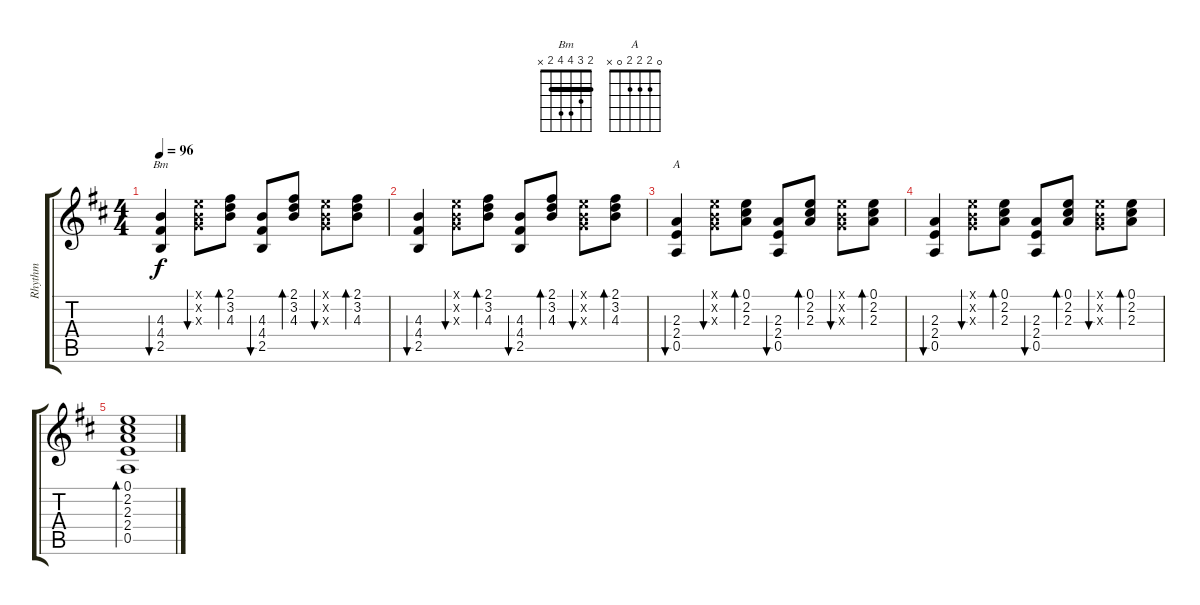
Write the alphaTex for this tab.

\track ("Rhythm" "Rhythm") {instrument acousticguitarnylon}
\staff {score tabs}
\tuning (E4 B3 G3 D3 A2 E2) {hide}
\chord ("Bm" 2 3 4 4 2 x) {barre 2}
\chord ("A" 0 2 2 2 0 x)
\ts (4 4)
\tempo 96
\clef g2
\ks bminor
(4.3 4.4 2.5).4{bu 60 ch "Bm" dy f} (0.1{x} 0.2{x} 0.3{x}).8{bu 60} (2.1 3.2 4.3).8{bd 60} (4.3 4.4 2.5).8{bu 60} (2.1 3.2 4.3).8{bd 60} (0.1{x} 0.2{x} 0.3{x}).8{bu 60} (2.1 3.2 4.3).8{bd 60} |
(4.3 4.4 2.5).4{bu 60} (0.1{x} 0.2{x} 0.3{x}).8{bu 60} (2.1 3.2 4.3).8{bd 60} (4.3 4.4 2.5).8{bu 60} (2.1 3.2 4.3).8{bd 60} (0.1{x} 0.2{x} 0.3{x}).8{bu 60} (2.1 3.2 4.3).8{bd 60} |
(2.3 2.4 0.5).4{bu 60 ch "A"} (0.1{x} 0.2{x} 0.3{x}).8{bu 60} (0.1 2.2 2.3).8{bd 60} (2.3 2.4 0.5).8{bu 60} (0.1 2.2 2.3).8{bd 60} (0.1{x} 0.2{x} 0.3{x}).8{bu 60} (0.1 2.2 2.3).8{bd 60} |
(2.3 2.4 0.5).4{bu 60} (0.1{x} 0.2{x} 0.3{x}).8{bu 60} (0.1 2.2 2.3).8{bd 60} (2.3 2.4 0.5).8{bu 60} (0.1 2.2 2.3).8{bd 60} (0.1{x} 0.2{x} 0.3{x}).8{bu 60} (0.1 2.2 2.3).8{bd 60} |
(0.1 2.2 2.3 2.4 0.5).1{bd 480}
